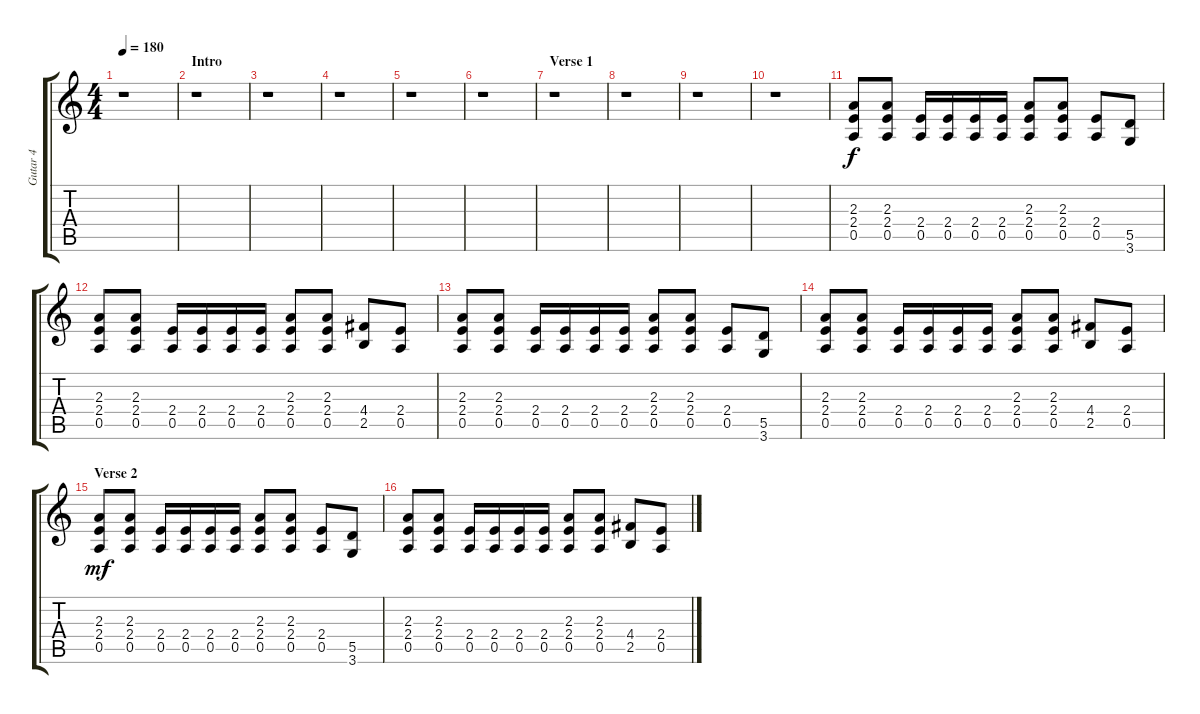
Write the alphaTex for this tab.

\track ("Gutar 4" "Gutar 4") {instrument overdrivenguitar}
\staff {score tabs}
\tuning (E4 B3 G3 D3 A2 E2) {hide}
\ts (4 4)
\tempo 180
\clef g2
\ks c
r.1{dy f instrument overdrivenguitar} |
\section ("" "Intro")
r.1 |
r.1 |
r.1 |
r.1 |
r.1 |
\section ("" "Verse 1")
r.1 |
r.1 |
r.1 |
r.1 |
(2.3 2.4 0.5).8 (2.3 2.4 0.5).8 (2.4 0.5).16 (2.4 0.5).16 (2.4 0.5).16 (2.4 0.5).16 (2.3 2.4 0.5).8 (2.3 2.4 0.5).8 (2.4 0.5).8 (5.5 3.6).8 |
(2.3 2.4 0.5).8 (2.3 2.4 0.5).8 (2.4 0.5).16 (2.4 0.5).16 (2.4 0.5).16 (2.4 0.5).16 (2.3 2.4 0.5).8 (2.3 2.4 0.5).8 (4.4 2.5).8 (2.4 0.5).8 |
(2.3 2.4 0.5).8 (2.3 2.4 0.5).8 (2.4 0.5).16 (2.4 0.5).16 (2.4 0.5).16 (2.4 0.5).16 (2.3 2.4 0.5).8 (2.3 2.4 0.5).8 (2.4 0.5).8 (5.5 3.6).8 |
(2.3 2.4 0.5).8 (2.3 2.4 0.5).8 (2.4 0.5).16 (2.4 0.5).16 (2.4 0.5).16 (2.4 0.5).16 (2.3 2.4 0.5).8 (2.3 2.4 0.5).8 (4.4 2.5).8 (2.4 0.5).8 |
\section ("" "Verse 2")
(2.3 2.4 0.5).8{dy mf} (2.3 2.4 0.5).8 (2.4 0.5).16 (2.4 0.5).16 (2.4 0.5).16 (2.4 0.5).16 (2.3 2.4 0.5).8 (2.3 2.4 0.5).8 (2.4 0.5).8 (5.5 3.6).8 |
(2.3 2.4 0.5).8 (2.3 2.4 0.5).8 (2.4 0.5).16 (2.4 0.5).16 (2.4 0.5).16 (2.4 0.5).16 (2.3 2.4 0.5).8 (2.3 2.4 0.5).8 (4.4 2.5).8 (2.4 0.5).8
